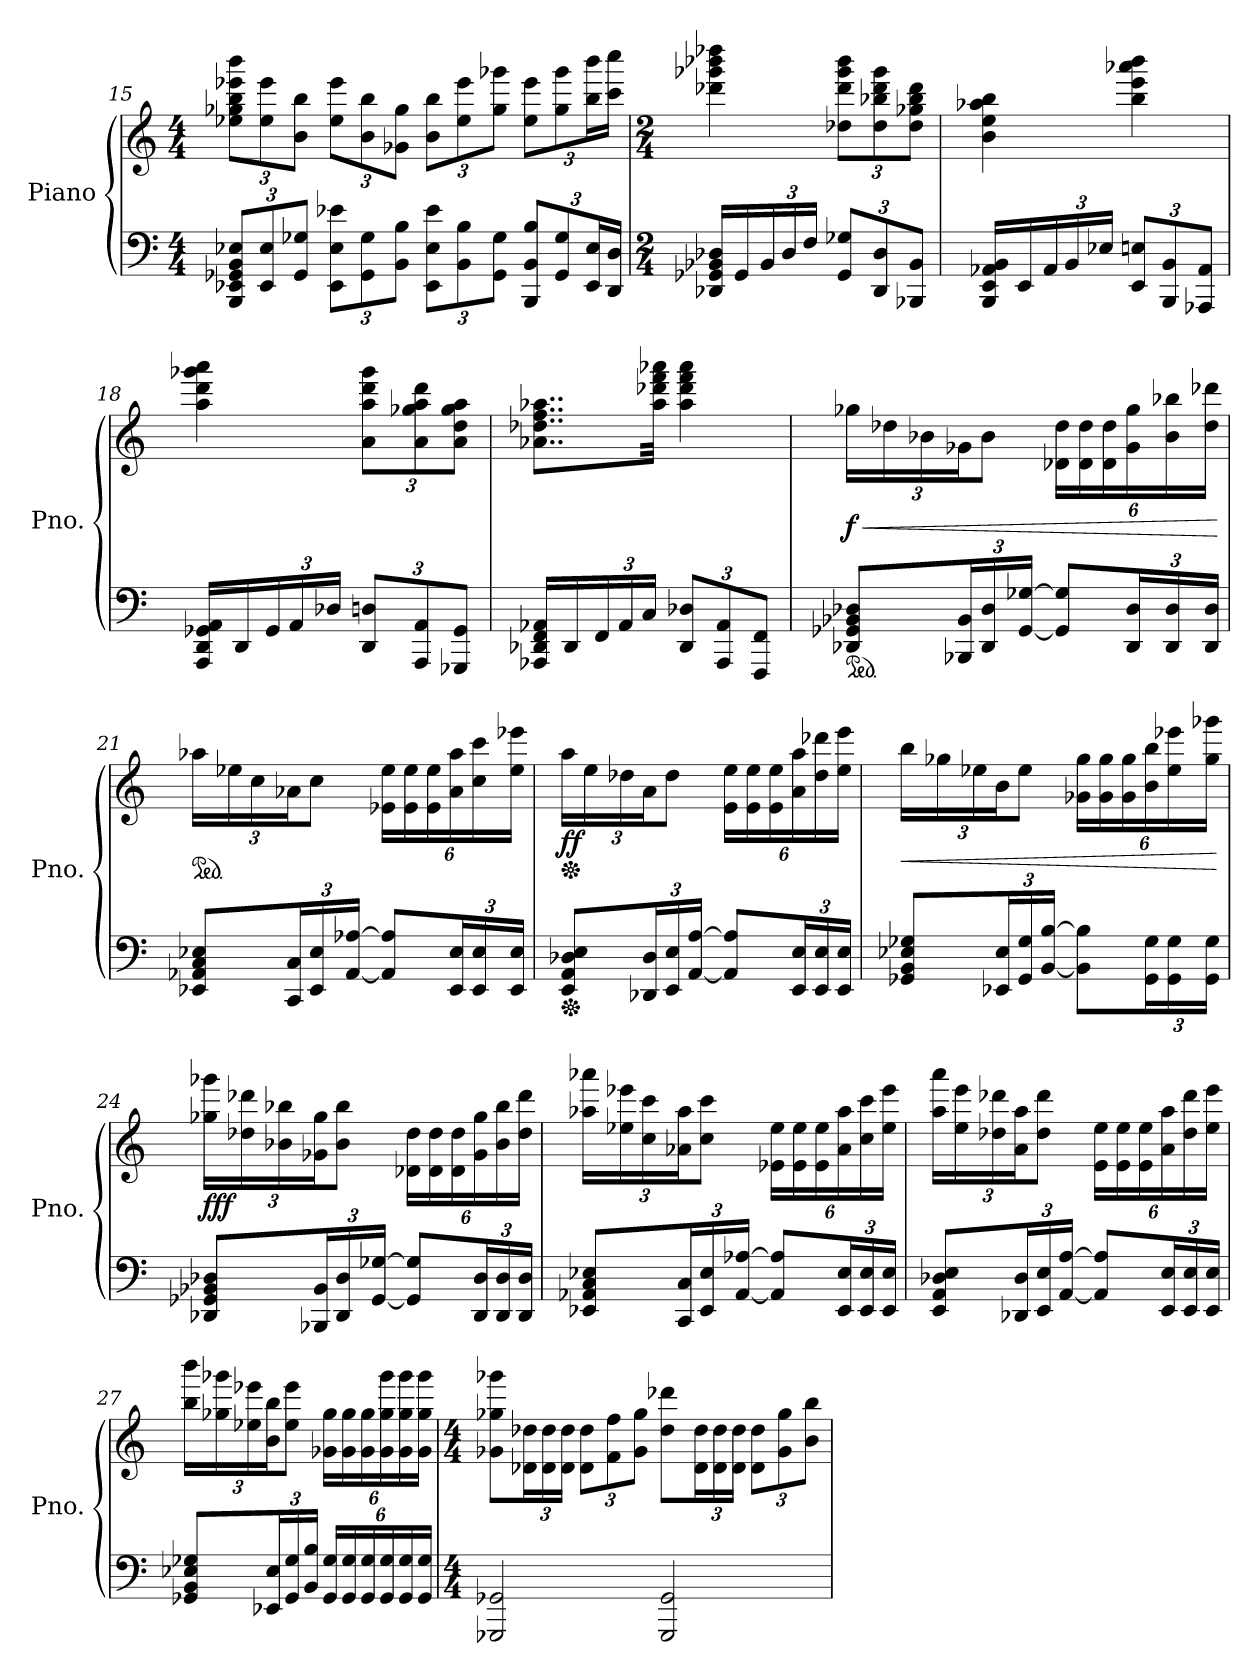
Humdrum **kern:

**kern	**kern	**dynam
*part1	*part1	*part1
*staff2	*staff1	*staff1/2
*I"Piano	*	*
*I'Pno.	*	*
!!LO:LB:g=z
*clefF4	*clefG2	*
*k[]	*k[]	*
*M4/4	*M4/4	*
*Xbrackettup	*Xbrackettup	*
=15	=15	=15
12BBB/ 12EE-X/ 12GG-X/ 12BB/ 12E-X/L	12ee-X\ 12gg-X\ 12bb\ 12eee-X\ 12bbb\L	.
12EE-/ 12E-/	12ee-\ 12eee-\	.
12GG-/ 12G-X/J	12b\ 12bb\J	.
12EE-\ 12E-\ 12e-X\L	12ee-\ 12eee-\L	.
12GG-\ 12G-\	12b\ 12bb\	.
12BB\ 12B\J	12g-X\ 12gg-\J	.
12EE-\ 12E-\ 12e-\L	12b\ 12bb\L	.
12BB\ 12B\	12ee-\ 12eee-\	.
12GG-\ 12G-\J	12gg-\ 12ggg-X\J	.
12BBB/ 12BB/ 12B/L	12ee-\ 12eee-\L	.
12GG-/ 12G-/	12gg-\ 12ggg-\	.
24EE-/ 24E-/L	24bb\ 24bbb\L	.
24DD/ 24D/JJ	24ccc\ 24cccc\JJ	.
=16	=16	=16
*M2/4	*M2/4	*
16DD-X/ 16GG-X/ 16BB-X/ 16D-X/LL	4ddd-X\ 4ggg-X\ 4bbb-X\ 4dddd-X\	.
16GG-/	.	.
24BB-/	.	.
24D-/	.	.
24F/JJ	.	.
12GG-/ 12G-X/L	12dd-X\ 12ddd-\ 12ggg-\ 12bbb-\L	.
12DD-/ 12D-/	12dd-\ 12bb-X\ 12ddd-\ 12ggg-\	.
12BBB-X/ 12BB-/J	12dd-\ 12gg-X\ 12bb-\ 12ddd-\J	.
=17	=17	=17
16BBB/ 16EE/ 16AA-X/ 16BB/LL	4b\ 4ee\ 4aa-X\ 4bb\	.
16EE/	.	.
24AA-/	.	.
24BB/	.	.
24E-X/JJ	.	.
12EE/ 12En/L	4bb\ 4eee\ 4aaa-X\ 4bbb\	.
12BBB/ 12BB/	.	.
12AAA-X/ 12AA-/J	.	.
!!LO:LB:g=z
=18	=18	=18
16AAA/ 16DD/ 16GG-X/ 16AA/LL	4aa\ 4ddd\ 4ggg-X\ 4aaa\	.
16DD/	.	.
24GG-/	.	.
24AA/	.	.
24D-X/JJ	.	.
12DD/ 12Dn/L	12a\ 12aa\ 12ddd\ 12ggg-\L	.
12AAA/ 12AA/	12a\ 12gg-X\ 12aa\ 12ddd\	.
12GGG-X/ 12GG-/J	12a\ 12dd\ 12gg-\ 12aa\J	.
=19	=19	=19
16AAA-X/ 16DD-X/ 16FF/ 16AA-X/LL	8..a-X\ 8..dd-X\ 8..ff\ 8..aa-X\L	.
16DD-/	.	.
24FF/	.	.
24AA-/	.	.
24C/JJ	.	.
.	32aa-\ 32ddd-X\ 32fff\ 32aaa-X\Jkk	.
12DD-/ 12D-X/L	4aa-\ 4ddd-\ 4fff\ 4aaa-\	.
12AAA-/ 12AA-/	.	.
12FFF/ 12FF/J	.	.
=20	=20	=20
*ped	*	*
!	!	!LO:HP:b
!	!	!LO:DY:n=1:b
8DD-X/ 8GG-X/ 8BB-X/ 8D-X/L	24gg-X\LL	< f
.	24dd-X\	.
.	24b-X\	.
24BBB-X/ 24BB-/L	24g-X\J	.
24DD-/ 24D-/	12b-\J	.
[24GG-/ [24G-X/JJ	.	.
8GG-/] 8G-/]L	24d-X\ 24dd-\LL	.
.	24d-\ 24dd-\	.
.	24d-\ 24dd-\	.
24DD-/ 24D-/L	24g-\ 24gg-\	.
24DD-/ 24D-/	24b-\ 24bb-X\	.
24DD-/ 24D-/JJ	24dd-\ 24ddd-X\JJ	.
.	.	[
!!LO:LB:g=z
=21	=21	=21
*	*ped	*
8EE-X/ 8AA-X/ 8C/ 8E-X/L	24aa-X\LL	.
.	24ee-X\	.
.	24cc\	.
24CC/ 24C/L	24a-X\J	.
24EE-/ 24E-/	12cc\J	.
[24AA-/ [24A-X/JJ	.	.
8AA-/] 8A-/]L	24e-X\ 24ee-\LL	.
.	24e-\ 24ee-\	.
.	24e-\ 24ee-\	.
24EE-/ 24E-/L	24a-\ 24aa-\	.
24EE-/ 24E-/	24cc\ 24ccc\	.
24EE-/ 24E-/JJ	24ee-\ 24eee-X\JJ	.
=22	=22	=22
*Xped	*	*
*	*Xped	*
!	!	!LO:DY:b
8EE/ 8AA/ 8D-X/ 8E/L	24aa\LL	ff
.	24ee\	.
.	24dd-X\	.
24DD-X/ 24D-/L	24a\J	.
24EE/ 24E/	12dd-\J	.
[24AA/ [24A/JJ	.	.
8AA/] 8A/]L	24e\ 24ee\LL	.
.	24e\ 24ee\	.
.	24e\ 24ee\	.
24EE/ 24E/L	24a\ 24aa\	.
24EE/ 24E/	24dd-\ 24ddd-X\	.
24EE/ 24E/JJ	24ee\ 24eee\JJ	.
!!LO:LB:g=z
=23	=23	=23
!	!	!LO:HP:b
8GG-X/ 8BB/ 8E-X/ 8G-X/L	24bb\LL	<
.	24gg-X\	.
.	24ee-X\	.
24EE-X/ 24E-/L	24b\J	.
24GG-/ 24G-/	12ee-\J	.
[24BB/ [24B/JJ	.	.
8BB\] 8B\]L	24g-X\ 24gg-\LL	.
.	24g-\ 24gg-\	.
.	24g-\ 24gg-\	.
24GG-\ 24G-\L	24b\ 24bb\	.
24GG-\ 24G-\	24ee-\ 24eee-X\	.
24GG-\ 24G-\JJ	24gg-\ 24ggg-X\JJ	.
.	.	[
=24	=24	=24
!	!	!LO:DY:b
8DD-X/ 8GG-X/ 8BB-X/ 8D-X/L	24gg-X\ 24ggg-X\LL	fff
.	24dd-X\ 24ddd-X\	.
.	24b-X\ 24bb-X\	.
24BBB-X/ 24BB-/L	24g-X\ 24gg-\J	.
24DD-/ 24D-/	12b-\ 12bb-\J	.
[24GG-/ [24G-X/JJ	.	.
8GG-/] 8G-/]L	24d-X\ 24dd-\LL	.
.	24d-\ 24dd-\	.
.	24d-\ 24dd-\	.
24DD-/ 24D-/L	24g-\ 24gg-\	.
24DD-/ 24D-/	24b-\ 24bb-\	.
24DD-/ 24D-/JJ	24dd-\ 24ddd-\JJ	.
!!LO:LB:g=z
=25	=25	=25
8EE-X/ 8AA-X/ 8C/ 8E-X/L	24aa-X\ 24aaa-X\LL	.
.	24ee-X\ 24eee-X\	.
.	24cc\ 24ccc\	.
24CC/ 24C/L	24a-X\ 24aa-\J	.
24EE-/ 24E-/	12cc\ 12ccc\J	.
[24AA-/ [24A-X/JJ	.	.
8AA-/] 8A-/]L	24e-X\ 24ee-\LL	.
.	24e-\ 24ee-\	.
.	24e-\ 24ee-\	.
24EE-/ 24E-/L	24a-\ 24aa-\	.
24EE-/ 24E-/	24cc\ 24ccc\	.
24EE-/ 24E-/JJ	24ee-\ 24eee-\JJ	.
=26	=26	=26
8EE/ 8AA/ 8D-X/ 8E/L	24aa\ 24aaa\LL	.
.	24ee\ 24eee\	.
.	24dd-X\ 24ddd-X\	.
24DD-X/ 24D-/L	24a\ 24aa\J	.
24EE/ 24E/	12dd-\ 12ddd-\J	.
[24AA/ [24A/JJ	.	.
8AA/] 8A/]L	24e\ 24ee\LL	.
.	24e\ 24ee\	.
.	24e\ 24ee\	.
24EE/ 24E/L	24a\ 24aa\	.
24EE/ 24E/	24dd-\ 24ddd-\	.
24EE/ 24E/JJ	24ee\ 24eee\JJ	.
!!LO:PB:g=z
=27	=27	=27
8GG-X/ 8BB/ 8E-X/ 8G-X/L	24bb\ 24bbb\LL	.
.	24gg-X\ 24ggg-X\	.
.	24ee-X\ 24eee-X\	.
24EE-X/ 24E-/L	24b\ 24bb\J	.
24GG-/ 24G-/	12ee-\ 12eee-\J	.
24BB/ 24B/JJ	.	.
24GG-/ 24G-/LL	24g-X\ 24gg-\LL	.
24GG-/ 24G-/	24g-\ 24gg-\	.
24GG-/ 24G-/	24g-\ 24gg-\	.
24GG-/ 24G-/	24g-\ 24gg-\ 24ggg-\	.
24GG-/ 24G-/	24g-\ 24gg-\ 24ggg-\	.
24GG-/ 24G-/JJ	24g-\ 24gg-\ 24ggg-\JJ	.
=28	=28	=28
*M4/4	*M4/4	*
2GGG-X/ 2GG-X/	8g-X\ 8gg-X\ 8ggg-X\L	.
.	24d-X\ 24dd-X\L	.
.	24d-\ 24dd-\	.
.	24d-\ 24dd-\JJ	.
.	12d-\ 12dd-\L	.
.	12f\ 12ff\	.
.	12g-\ 12gg-\J	.
2GGG-/ 2GG-/	8dd-\ 8ddd-X\L	.
.	24d-\ 24dd-\L	.
.	24d-\ 24dd-\	.
.	24d-\ 24dd-\JJ	.
.	12d-\ 12dd-\L	.
.	12g-\ 12gg-\	.
.	12b\ 12bb\J	.
=	=	=
*-	*-	*-
